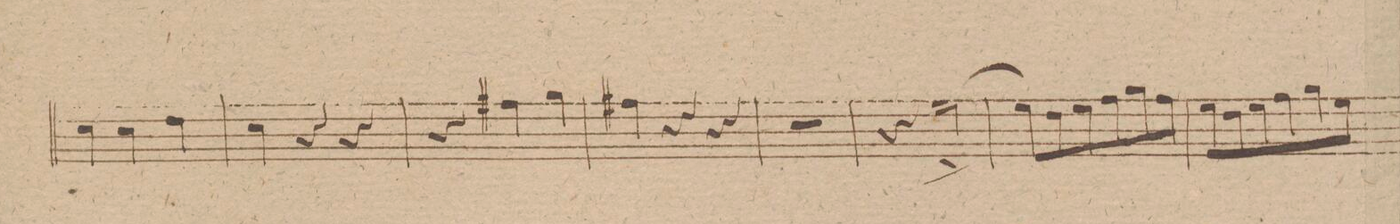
**kern	**dynam
*I"Clarinetto 1mo in. A.	*
*clefG2	*
*k[f#]	*
*met(c|)	*
*M3/4	*
4a/	.
4a/	.
4b\	.
=191	=191
4a/	.
4r	.
4r	.
=192	=192
4r	.
4dd#X\	.
4ee\	.
=193	=193
4dd#X\	.
4r	.
4r	.
=194	=194
2.r	.
=195	=195
4r	.
[2cc\^<	.
=196	=196
8cc\L]	.
8b\	.
8cc\	.
8dd\	.
8ee\	.
8dd\J	.
=197	=197
8cc\L	.
8b\	.
8cc\	.
8dd\	.
8ee\	.
8cc\J	.
=198	=198
*-	*-
